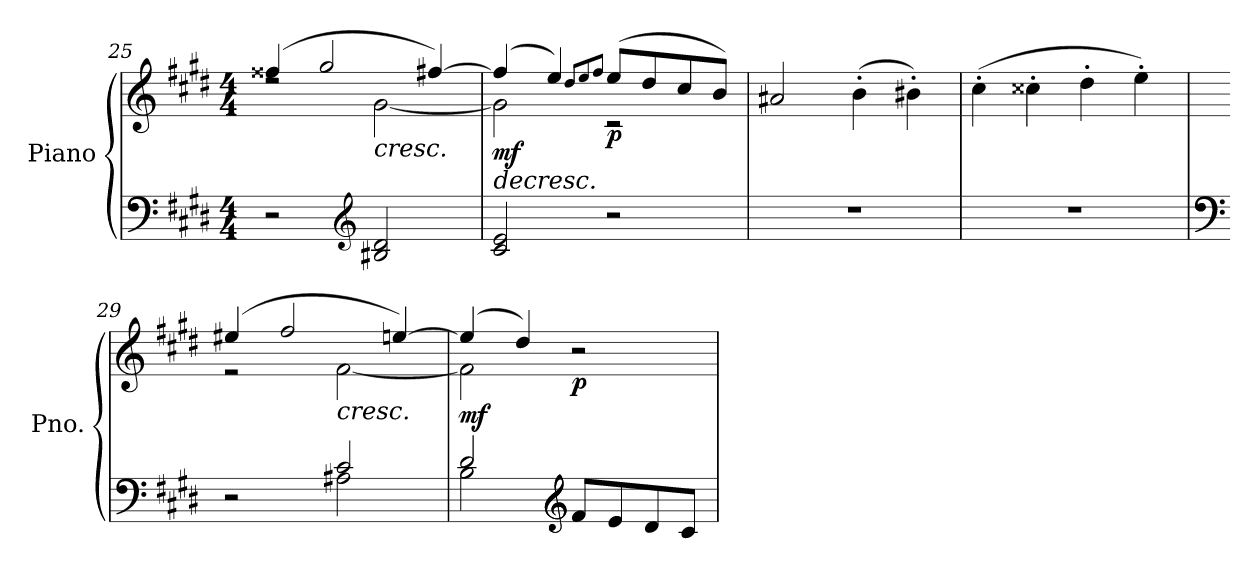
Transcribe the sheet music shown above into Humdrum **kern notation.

**kern	**kern	**dynam
*part1	*part1	*part1
*staff2	*staff1	*staff1/2
*I"Piano	*	*
*I'Pno.	*	*
*clefF4	*clefG2	*
*k[f#c#g#d#]	*k[f#c#g#d#]	*
*M4/4	*M4/4	*
=25	=25	=25
*	*^	*
2r	(>4ff##X/	2rdd	.
.	2gg#/	.	.
*clefG2	*	*	*
!	!	!	!LO:HP:b
2B#X/ 2d#/	.	[2g#\	<
.	[4ff#X/)	.	.
=26	=26	=26	=26
!	!	!	!LO:HP:b
!	!	!	!LO:DY:n=1:b
2c#/ 2e/	(>4ff#/]	2g#\]	> mf
.	4ee/)	.	.
.	8qdd#/L	.	.
.	8qee/	.	.
.	8qff#/J	.	.
!	!	!	!LO:DY:n=2:b
2r	(>8ee/L	2r	[ p
.	8dd#/	.	.
.	8cc#/	.	.
.	8b/J)	.	.
*	*v	*v	*
=27	=27	=27
1r	2a#X/	.
.	(>4b'\	.
.	4b#X'\)	.
!!LO:LB:g=z
=28	=28	=28
1r	(>4cc#'\	.
.	4cc##X'\	.
.	4dd#'\	.
.	4ee'\)	.
=29	=29	=29
*clefF4	*	*
*^	*^	*
2r	2ryy	(>4ee#X/	2r	.
.	.	2ff#/	.	.
!	!	!	!	!LO:HP:b
2c#/	2A#X\	.	[2f#\	<
.	.	[4een/)	.	.
*v	*v	*	*	*
*	*v	*v	*
.	.	]
=30	=30	=30
*^	*^	*
!	!	!	!	!LO:DY:b
2d#/	2B\	(>4ee/]	2f#\]	mf
.	.	4dd#/)	.	.
*clefG2	*	*	*	*
!	!	!	!	!LO:DY:n=1:b
8f#/L	2ryy	2r	2ryy	[ p
8e/	.	.	.	.
8d#/	.	.	.	.
8c#/J	.	.	.	.
*v	*v	*	*	*
*	*v	*v	*
=	=	=
*-	*-	*-
